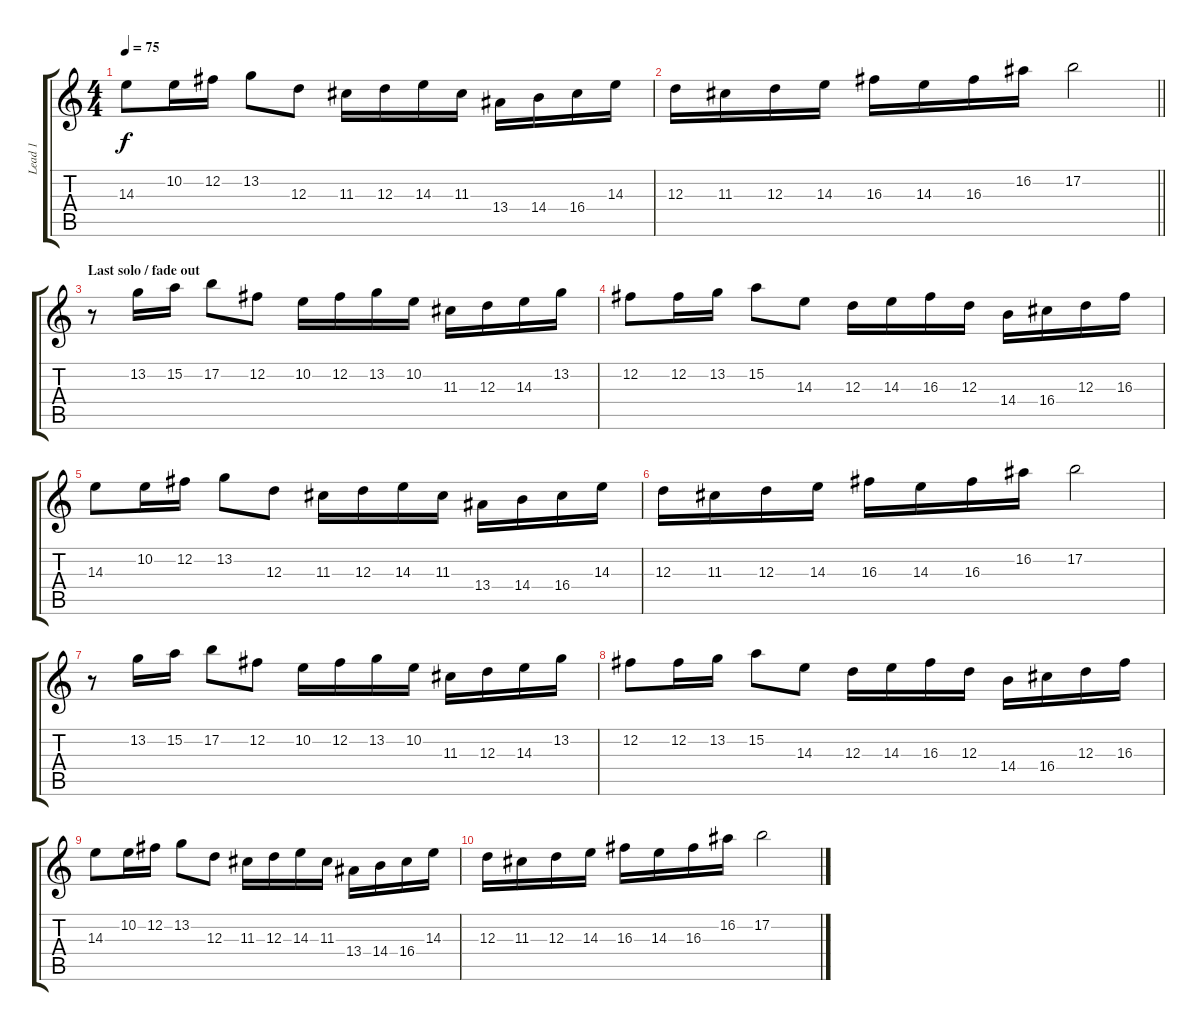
\track ("Lead 1" "Lead 1") {instrument distortionguitar}
\staff {score tabs}
\tuning (B3 Gb3 D3 A2 E2 B1) {hide}
\ts (4 4)
\tempo 75
\clef g2
\ks c
14.3.8{dy f} 10.2.16 12.2.16 13.2.8 12.3.8 11.3.16 12.3.16 14.3.16 11.3.16 13.4.16 14.4.16 16.4.16 14.3.16 |
\barLineRight lightlight
12.3.16 11.3.16 12.3.16 14.3.16 16.3.16 14.3.16 16.3.16 16.2.16 17.2.2 |
\section ("" "Last solo / fade out")
r.8 13.2.16 15.2.16 17.2.8 12.2.8 10.2.16 12.2.16 13.2.16 10.2.16 11.3.16 12.3.16 14.3.16 13.2.16 |
12.2.8 12.2.16 13.2.16 15.2.8 14.3.8 12.3.16 14.3.16 16.3.16 12.3.16 14.4.16 16.4.16 12.3.16 16.3.16 |
14.3.8 10.2.16 12.2.16 13.2.8 12.3.8 11.3.16 12.3.16 14.3.16 11.3.16 13.4.16 14.4.16 16.4.16 14.3.16 |
12.3.16 11.3.16 12.3.16 14.3.16 16.3.16 14.3.16 16.3.16 16.2.16 17.2.2 |
r.8 13.2.16 15.2.16 17.2.8 12.2.8 10.2.16 12.2.16 13.2.16 10.2.16 11.3.16 12.3.16 14.3.16 13.2.16 |
12.2.8 12.2.16 13.2.16 15.2.8 14.3.8 12.3.16 14.3.16 16.3.16 12.3.16 14.4.16 16.4.16 12.3.16 16.3.16 |
14.3.8 10.2.16 12.2.16 13.2.8 12.3.8 11.3.16 12.3.16 14.3.16 11.3.16 13.4.16 14.4.16 16.4.16 14.3.16 |
12.3.16 11.3.16 12.3.16 14.3.16 16.3.16 14.3.16 16.3.16 16.2.16 17.2.2
